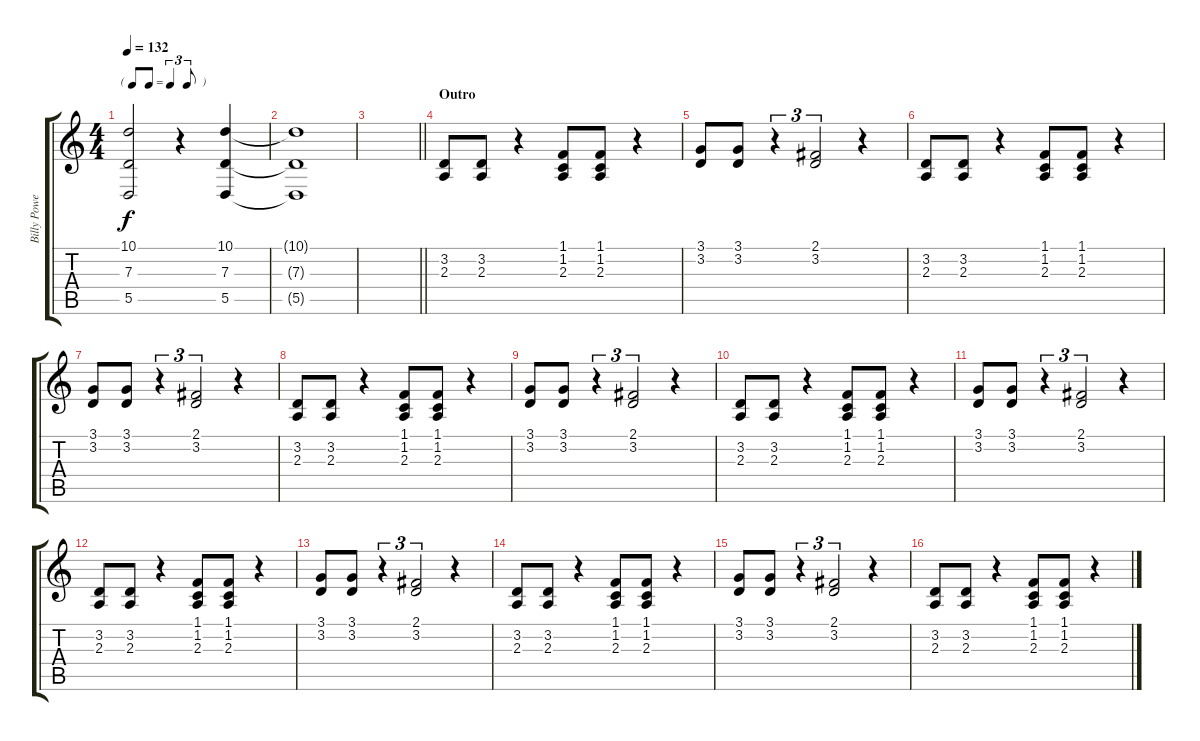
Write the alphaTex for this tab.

\track ("Billy Powell (Piano RH)" "Billy Powe") {instrument acousticgrandpiano}
\staff {score tabs}
\tuning (E4 B3 G3 D3 A2 E2) {hide}
\ts (4 4)
\tf triplet8th
\tempo 132
\clef g2
\ks c
(10.1{t} 7.3{t} 5.5{t}).2{dy f} r.4 (10.1 7.3 5.5).4 |
(10.1{t} 7.3{t} 5.5{t}).1 |
\barLineRight lightlight
|
\section ("" "Outro")
(3.2 2.3).8 (3.2 2.3).8 r.4 (1.1 1.2 2.3).8 (1.1 1.2 2.3).8 r.4 |
(3.1 3.2).8 (3.1 3.2).8 r.4{tu (3 2)} (2.1 3.2).2{tu (3 2)} r.4 |
(3.2 2.3).8 (3.2 2.3).8 r.4 (1.1 1.2 2.3).8 (1.1 1.2 2.3).8 r.4 |
(3.1 3.2).8 (3.1 3.2).8 r.4{tu (3 2)} (2.1 3.2).2{tu (3 2)} r.4 |
(3.2 2.3).8 (3.2 2.3).8 r.4 (1.1 1.2 2.3).8 (1.1 1.2 2.3).8 r.4 |
(3.1 3.2).8 (3.1 3.2).8 r.4{tu (3 2)} (2.1 3.2).2{tu (3 2)} r.4 |
(3.2 2.3).8 (3.2 2.3).8 r.4 (1.1 1.2 2.3).8 (1.1 1.2 2.3).8 r.4 |
(3.1 3.2).8 (3.1 3.2).8 r.4{tu (3 2)} (2.1 3.2).2{tu (3 2)} r.4 |
(3.2 2.3).8 (3.2 2.3).8 r.4 (1.1 1.2 2.3).8 (1.1 1.2 2.3).8 r.4 |
(3.1 3.2).8 (3.1 3.2).8 r.4{tu (3 2)} (2.1 3.2).2{tu (3 2)} r.4 |
(3.2 2.3).8 (3.2 2.3).8 r.4 (1.1 1.2 2.3).8 (1.1 1.2 2.3).8 r.4 |
(3.1 3.2).8 (3.1 3.2).8 r.4{tu (3 2)} (2.1 3.2).2{tu (3 2)} r.4 |
(3.2 2.3).8 (3.2 2.3).8 r.4 (1.1 1.2 2.3).8 (1.1 1.2 2.3).8 r.4
